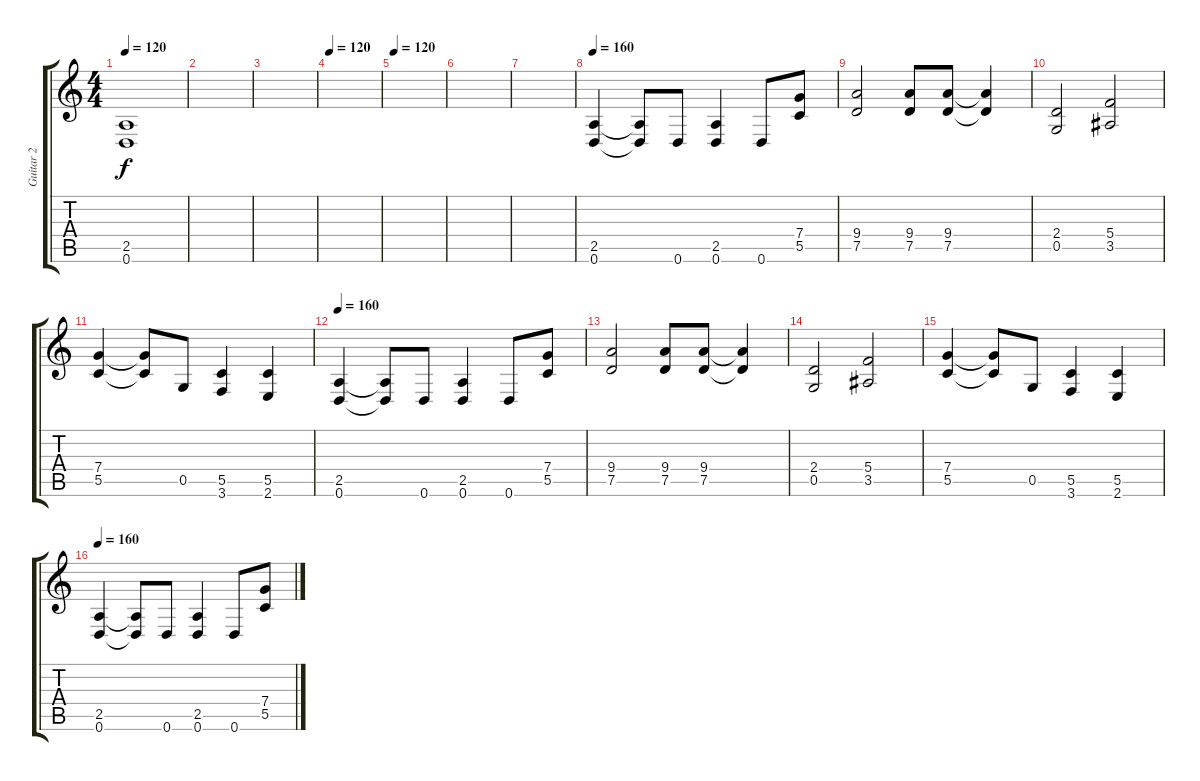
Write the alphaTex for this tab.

\track ("Guitar 2" "Guitar 2") {instrument distortionguitar}
\staff {score tabs}
\tuning (D4 A3 F3 C3 G2 D2) {hide}
\ts (4 4)
\tempo 120
\clef g2
\ks c
(2.5{t} 0.6{t}).1{dy f} |
|
|
\tempo 120
|
\tempo 120
|
|
|
\tempo 160
(2.5 0.6).4 (2.5{t} 0.6{t}).8 0.6.8 (2.5 0.6).4 0.6.8 (7.4 5.5).8 |
(9.4 7.5).2 (9.4 7.5).8 (9.4 7.5).8 (9.4{t} 7.5{t}).4 |
(2.4 0.5).2 (5.4 3.5).2 |
(7.4 5.5).4 (7.4{t} 5.5{t}).8 0.5.8 (5.5 3.6).4 (5.5 2.6).4 |
\tempo 160
(2.5 0.6).4 (2.5{t} 0.6{t}).8 0.6.8 (2.5 0.6).4 0.6.8 (7.4 5.5).8 |
(9.4 7.5).2 (9.4 7.5).8 (9.4 7.5).8 (9.4{t} 7.5{t}).4 |
(2.4 0.5).2 (5.4 3.5).2 |
(7.4 5.5).4 (7.4{t} 5.5{t}).8 0.5.8 (5.5 3.6).4 (5.5 2.6).4 |
\tempo 160
(2.5 0.6).4 (2.5{t} 0.6{t}).8 0.6.8 (2.5 0.6).4 0.6.8 (7.4 5.5).8
